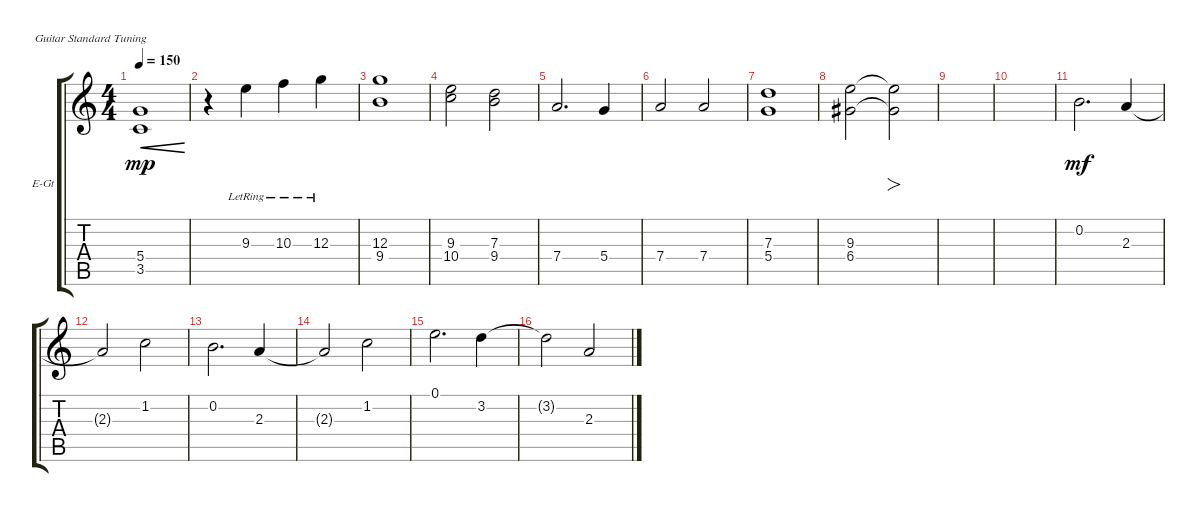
\bracketExtendMode groupsimilarinstruments
\firstSystemTrackNameOrientation horizontal
\otherSystemsTrackNameOrientation horizontal
\track ("Electric Guitar" "E-Gt") {instrument electricguitarclean}
\staff {score tabs}
\tuning (E4 B3 G3 D3 A2 E2)
\ts (4 4)
\tempo 150
\clef g2
\scale
0.333333
\ks c
(3.5 5.4).1{cre dy mp} |
\scale
0.333333 r.4 9.3{lr}.4 10.3{lr}.4 12.3{lr}.4 |
\scale
0.333333 (12.3 9.4).1 |
\scale
0.333333 (9.3 10.4).2 (9.4 7.3).2 |
\scale
0.333333 7.4.2{d} 5.4.4 |
\scale
0.333333 7.4.2 7.4.2 |
\scale
0.333333 (5.4 7.3).1 |
\scale
0.333333 (9.3 6.4).2 (9.3{t} 6.4{t}).2{fo} |
\scale
0.333333 |
\scale
0.333333 |
\scale
0.333333 0.2.2{d dy mf} 2.3.4 |
\scale
0.333333 2.3{t}.2 1.2.2 |
\scale
0.333333 0.2.2{d} 2.3.4 |
\scale
0.333333 2.3{t}.2 1.2.2 |
\scale
0.333333 0.1.2{d} 3.2.4 |
\scale
0.333333 3.2{t}.2 2.3.2
